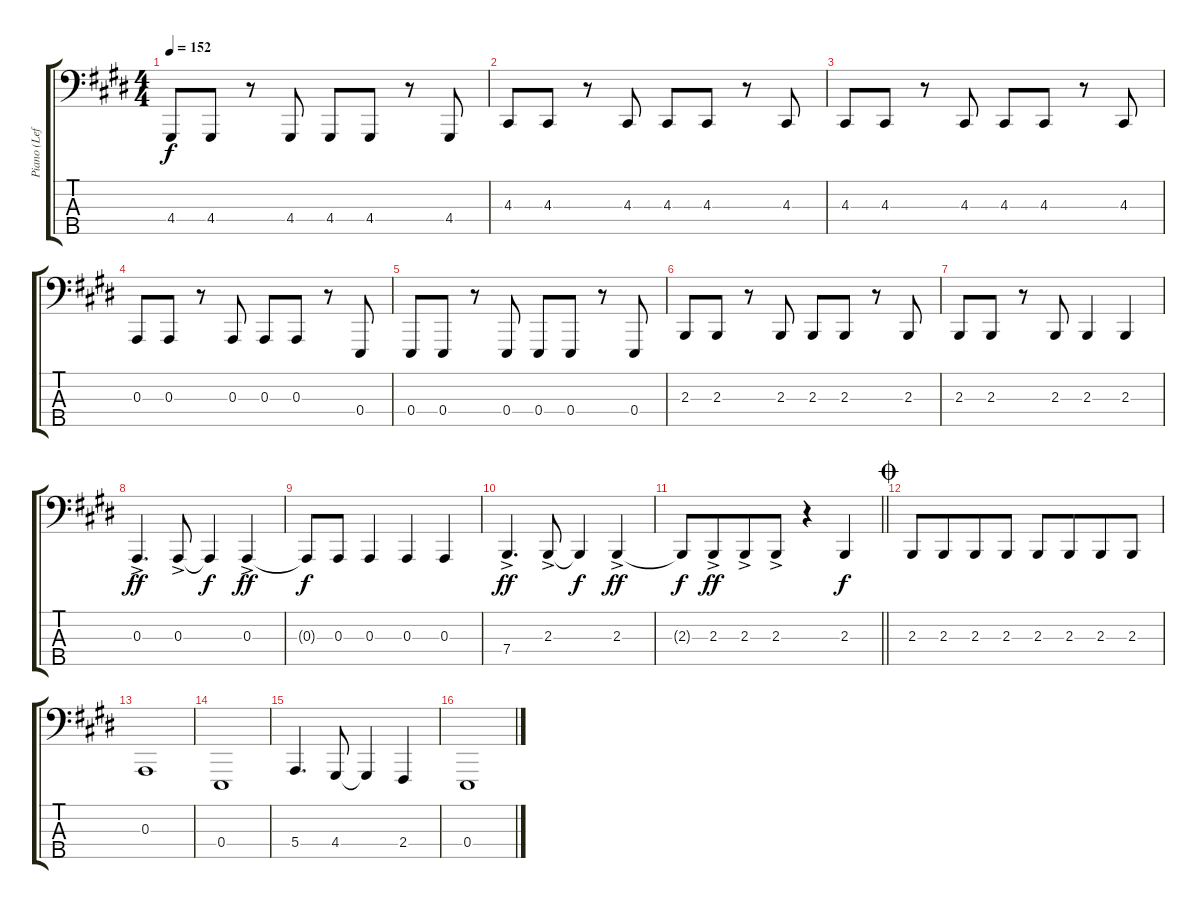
\track ("Piano (Left Hand)" "Piano (Lef") {instrument acousticgrandpiano}
\staff {score tabs}
\tuning (G2 D2 A1 E1 B0) {hide}
\ts (4 4)
\tempo 152
\clef f4
\ks e
4.4.8{dy f} 4.4.8 r.8 4.4.8 4.4.8 4.4.8 r.8 4.4.8 |
4.3.8 4.3.8 r.8 4.3.8 4.3.8 4.3.8 r.8 4.3.8 |
4.3.8 4.3.8 r.8 4.3.8 4.3.8 4.3.8 r.8 4.3.8 |
0.3.8 0.3.8 r.8 0.3.8 0.3.8 0.3.8 r.8 0.4.8 |
0.4.8 0.4.8 r.8 0.4.8 0.4.8 0.4.8 r.8 0.4.8 |
2.3.8 2.3.8 r.8 2.3.8 2.3.8 2.3.8 r.8 2.3.8 |
2.3.8 2.3.8 r.8 2.3.8 2.3.4 2.3.4 |
0.3{ac}.4{d dy ff} 0.3{ac}.8 0.3{t}.4{dy f} 0.3{ac}.4{dy ff} |
0.3{t}.8{dy f} 0.3.8 0.3.4 0.3.4 0.3.4 |
7.4{ac}.4{d dy ff} 2.3{ac}.8 2.3{t}.4{dy f} 2.3{ac}.4{dy ff} |
\barLineRight lightlight
2.3{t}.8{dy f} 2.3{ac}.8{dy ff beam merge} 2.3{ac}.8 2.3{ac}.8 r.4 2.3.4{dy f} |
\jump coda
2.3.8 2.3.8{beam merge} 2.3.8 2.3.8 2.3.8 2.3.8{beam merge} 2.3.8 2.3.8 |
0.3.1 |
0.4.1 |
5.4.4{d} 4.4.8 4.4{t}.4 2.4.4 |
0.4.1
